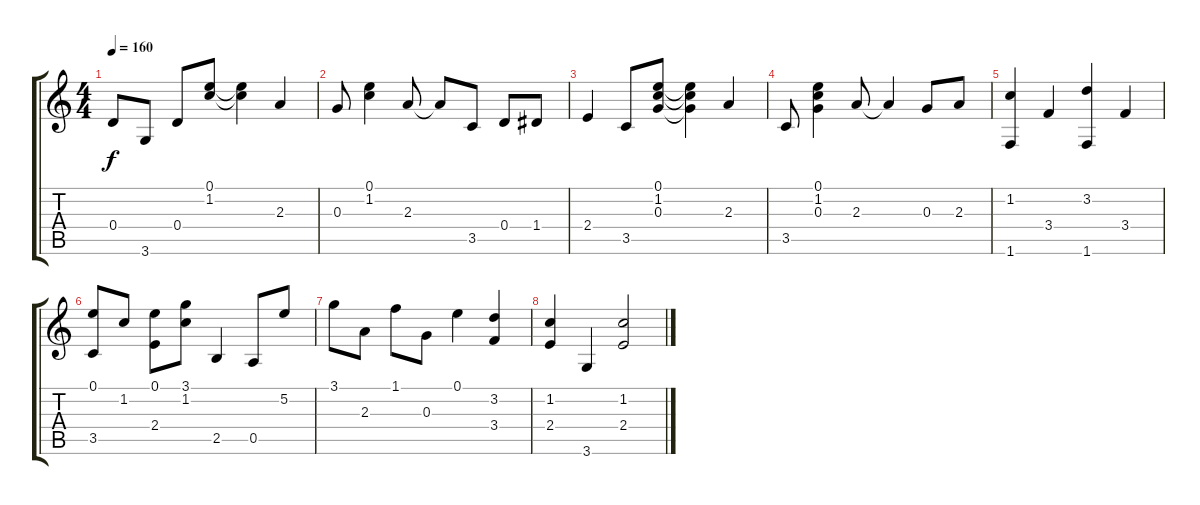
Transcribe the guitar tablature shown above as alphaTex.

\track "" {instrument acousticguitarsteel}
\staff {score tabs}
\tuning (E4 B3 G3 D3 A2 E2) {hide}
\ts (4 4)
\tempo 160
\clef g2
\ks c
0.4.8{dy f} 3.6.8 0.4.8 (0.1 1.2).8 (0.1{t} 1.2{t}).4 2.3.4 |
0.3.8 (0.1 1.2).4 2.3.8 2.3{t}.8 3.5.8 0.4.8 1.4.8 |
2.4.4 3.5.8 (0.1 1.2 0.3).8 (0.1{t} 1.2{t} 0.3{t}).4 2.3.4 |
3.5.8 (0.1 1.2 0.3).4 2.3.8 2.3{t}.4 0.3.8 2.3.8 |
(1.2 1.6).4 3.4.4 (3.2 1.6).4 3.4.4 |
(0.1 3.5).8 1.2.8 (0.1 2.4).8 (3.1 1.2).8 2.5.4 0.5.8 5.2.8 |
3.1.8 2.3.8 1.1.8 0.3.8 0.1.4 (3.2 3.4).4 |
(1.2 2.4).4 3.6.4 (1.2 2.4).2
